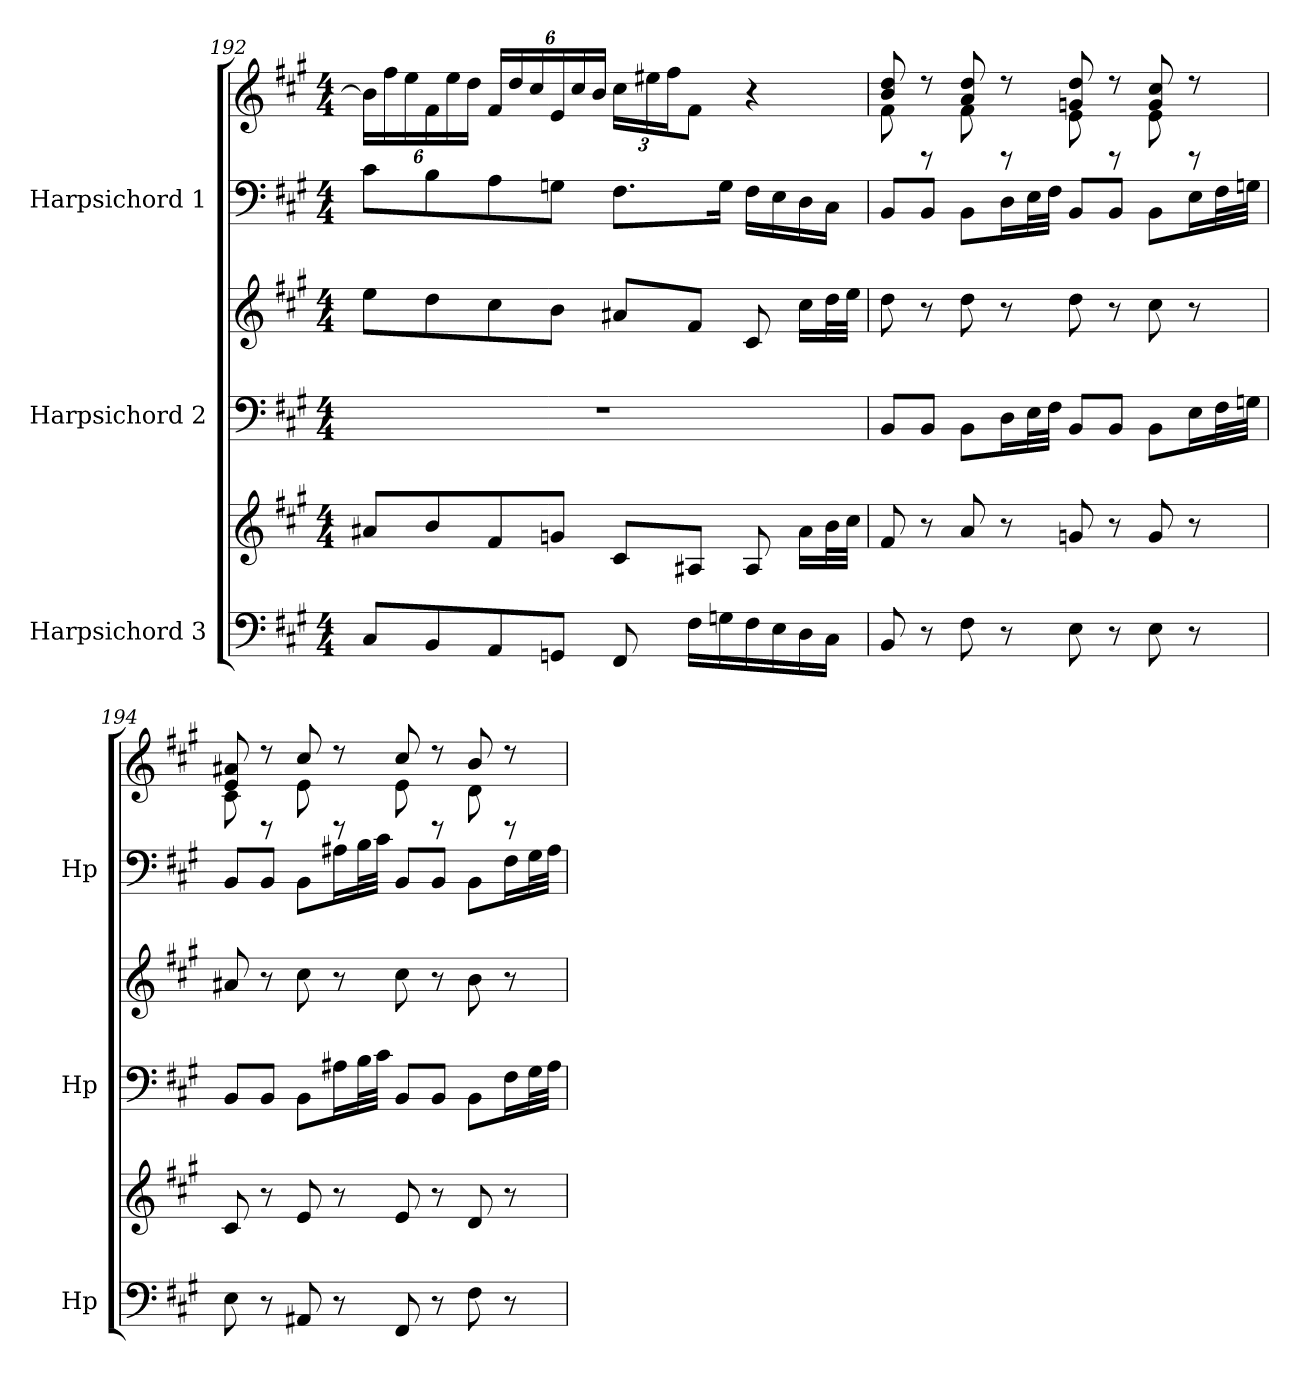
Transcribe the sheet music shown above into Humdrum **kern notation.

**kern	**kern	**kern	**kern	**kern	**kern
*part3	*part3	*part2	*part2	*part1	*part1
*staff6	*staff5	*staff4	*staff3	*staff2	*staff1
*I"Harpsichord 3	*	*I"Harpsichord 2	*	*I"Harpsichord 1	*
*I'Hp	*	*I'Hp	*	*I'Hp	*
!!LO:PB:g=z
*clefF4	*clefG2	*clefF4	*clefG2	*clefF4	*clefG2
*k[f#c#g#]	*k[f#c#g#]	*k[f#c#g#]	*k[f#c#g#]	*k[f#c#g#]	*k[f#c#g#]
*M4/4	*M4/4	*M4/4	*M4/4	*M4/4	*M4/4
*	*	*	*	*	*Xbrackettup
=192	=192	=192	=192	=192	=192
8C#/L	8a#X/L	1r	8ee\L	8c#\L	24b\LL]
.	.	.	.	.	24ff#\
.	.	.	.	.	24ee\
8BB/	8b/	.	8dd\	8B\	24f#\
.	.	.	.	.	24ee\
.	.	.	.	.	24dd\JJ
8AA/	8f#/	.	8cc#\	8A\	24f#/LL
.	.	.	.	.	24dd/
.	.	.	.	.	24cc#/
8GGn/J	8gn/J	.	8b\J	8Gn\J	24e/
.	.	.	.	.	24cc#/
.	.	.	.	.	24b/JJ
8FF#/	8c#/L	.	8a#X/L	8.F#\L	24cc#\LL
.	.	.	.	.	24ee#X\
.	.	.	.	.	24ff#\J
16F#\LL	8A#X/J	.	8f#/J	.	8f#\J
16Gn\	.	.	.	16G\Jk	.
16F#\	8A#/	.	8c#/	16F#\LL	4r
16E\	.	.	.	16E\	.
16D\	16a#\LL	.	16cc#\LL	16D\	.
16C#\JJ	32b\L	.	32dd\L	16C#\JJ	.
.	32cc#\JJJ	.	32ee\JJJ	.	.
=193	=193	=193	=193	=193	=193
*	*	*	*	*	*^
8BB/	8f#/	8BB/L	8dd\	8BB/L	8b/ 8dd/	8f#\
8r	8r	8BB/J	8r	8BB/J	8r	8rD
8F#\	8a/	8BB\L	8dd\	8BB\L	8a/ 8dd/	8f#\
8r	8r	16D\L	8r	16D\L	8r	8rD
.	.	32E\L	.	32E\L	.	.
.	.	32F#\JJJ	.	32F#\JJJ	.	.
8E\	8gn/	8BB/L	8dd\	8BB/L	8gn/ 8dd/	8e\
8r	8r	8BB/J	8r	8BB/J	8r	8rD
8E\	8g/	8BB\L	8cc#\	8BB\L	8g/ 8cc#/	8e\
8r	8r	16E\L	8r	16E\L	8r	8rD
.	.	32F#\L	.	32F#\L	.	.
.	.	32Gn\JJJ	.	32Gn\JJJ	.	.
=194	=194	=194	=194	=194	=194	=194
8E\	8c#/	8BB/L	8a#X/	8BB/L	8e/ 8a#X/	8c#\
8r	8r	8BB/J	8r	8BB/J	8r	8rD
8AA#X/	8e/	8BB\L	8cc#\	8BB\L	8cc#/	8e\
8r	8r	16A#X\L	8r	16A#X\L	8r	8rD
.	.	32B\L	.	32B\L	.	.
.	.	32c#\JJJ	.	32c#\JJJ	.	.
8FF#/	8e/	8BB/L	8cc#\	8BB/L	8cc#/	8e\
8r	8r	8BB/J	8r	8BB/J	8r	8rD
8F#\	8d/	8BB\L	8b\	8BB\L	8b/	8d\
8r	8r	16F#\L	8r	16F#\L	8r	8rD
.	.	32G#\L	.	32G#\L	.	.
.	.	32A#\JJJ	.	32A#\JJJ	.	.
*	*	*	*	*	*v	*v
=	=	=	=	=	=
*-	*-	*-	*-	*-	*-
